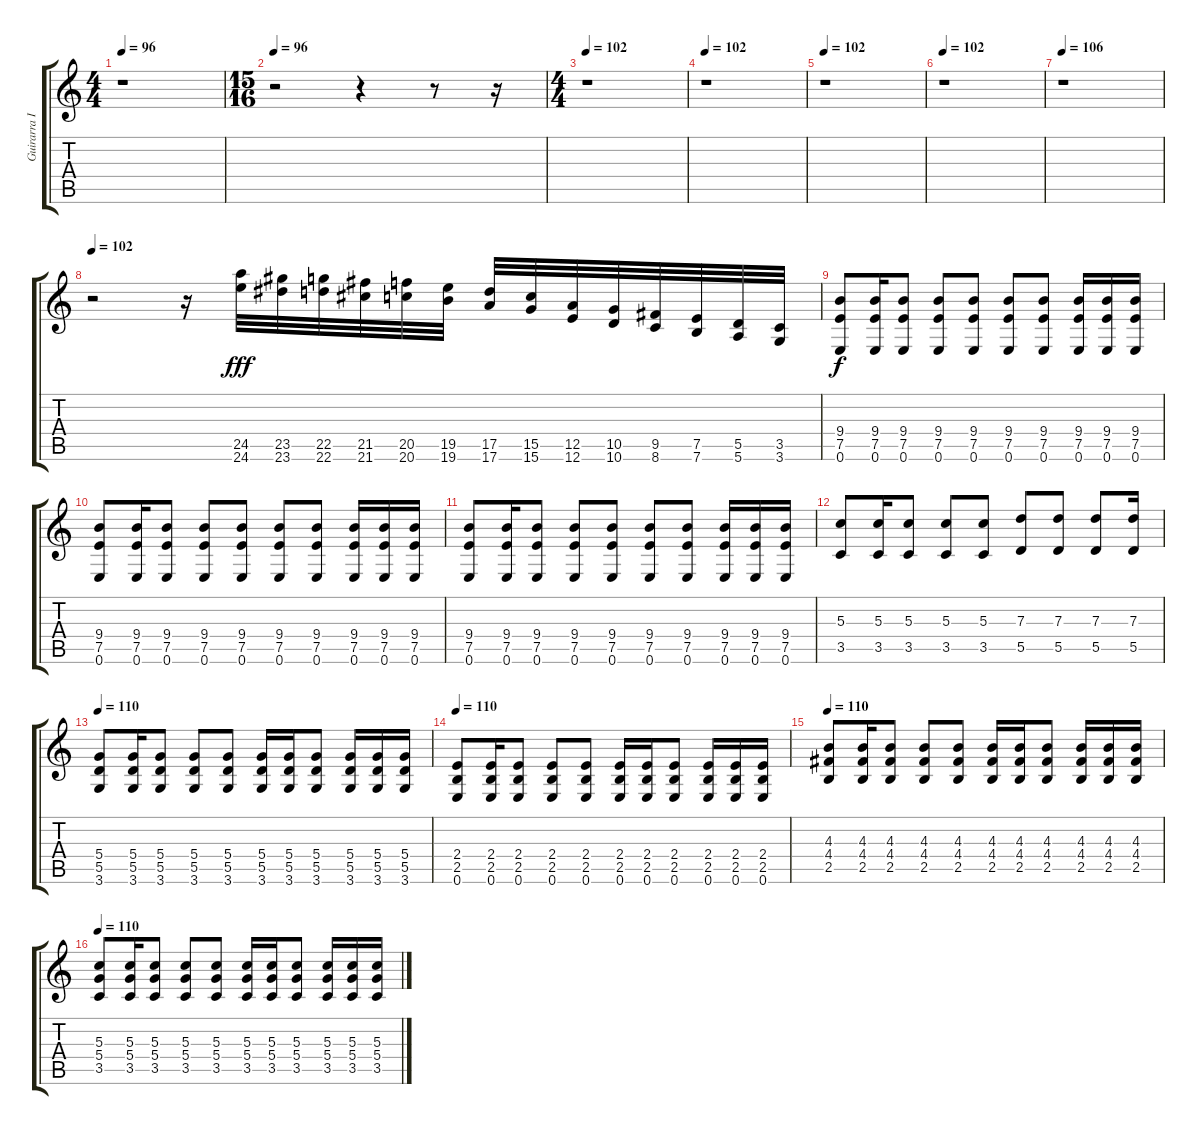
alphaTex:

\track ("Guirarra II" "Guirarra I") {instrument distortionguitar}
\staff {score tabs}
\tuning (E4 B3 G3 D3 A2 E2) {hide}
\ts (4 4)
\tempo 96
\clef g2
\ks c
r.1{dy f} |
\ts (15 16)
\tempo 96
r.2 r.4 r.8 r.16 |
\ts (4 4)
\tempo 106
\tempo 102
r.1 |
\tempo 106
\tempo 102
r.1 |
\tempo 106
\tempo 102
r.1 |
\tempo 106
\tempo 102
r.1 |
\tempo 106
r.1 |
\tempo 106
\tempo 102
r.2 r.16 (24.5 24.6).32{dy fff volume 13} (23.5 23.6).32 (22.5 22.6).32 (21.5 21.6).32 (20.5 20.6).32 (19.5 19.6).32 (17.5 17.6).32 (15.5 15.6).32 (12.5 12.6).32 (10.5 10.6).32 (9.5 8.6).32 (7.5 7.6).32 (5.5 5.6).32 (3.5 3.6).32 |
(9.4 7.5 0.6).8{dy f} (9.4 7.5 0.6).16 (9.4 7.5 0.6).8 (9.4 7.5 0.6).8 (9.4 7.5 0.6).8 (9.4 7.5 0.6).8 (9.4 7.5 0.6).8 (9.4 7.5 0.6).16 (9.4 7.5 0.6).16 (9.4 7.5 0.6).16 |
(9.4 7.5 0.6).8 (9.4 7.5 0.6).16 (9.4 7.5 0.6).8 (9.4 7.5 0.6).8 (9.4 7.5 0.6).8 (9.4 7.5 0.6).8 (9.4 7.5 0.6).8 (9.4 7.5 0.6).16 (9.4 7.5 0.6).16 (9.4 7.5 0.6).16 |
(9.4 7.5 0.6).8 (9.4 7.5 0.6).16 (9.4 7.5 0.6).8 (9.4 7.5 0.6).8 (9.4 7.5 0.6).8 (9.4 7.5 0.6).8 (9.4 7.5 0.6).8 (9.4 7.5 0.6).16 (9.4 7.5 0.6).16 (9.4 7.5 0.6).16 |
(5.3 3.5).8 (5.3 3.5).16 (5.3 3.5).8 (5.3 3.5).8 (5.3 3.5).8 (7.3 5.5).8 (7.3 5.5).8 (7.3 5.5).8 (7.3 5.5).16 |
\tempo 110
(5.4 5.5 3.6).8 (5.4 5.5 3.6).16 (5.4 5.5 3.6).8 (5.4 5.5 3.6).8 (5.4 5.5 3.6).8 (5.4 5.5 3.6).16 (5.4 5.5 3.6).16 (5.4 5.5 3.6).8 (5.4 5.5 3.6).16 (5.4 5.5 3.6).16 (5.4 5.5 3.6).16 |
\tempo 110
(2.4 2.5 0.6).8 (2.4 2.5 0.6).16 (2.4 2.5 0.6).8 (2.4 2.5 0.6).8 (2.4 2.5 0.6).8 (2.4 2.5 0.6).16 (2.4 2.5 0.6).16 (2.4 2.5 0.6).8 (2.4 2.5 0.6).16 (2.4 2.5 0.6).16 (2.4 2.5 0.6).16 |
\tempo 110
(4.3 4.4 2.5).8 (4.3 4.4 2.5).16 (4.3 4.4 2.5).8 (4.3 4.4 2.5).8 (4.3 4.4 2.5).8 (4.3 4.4 2.5).16 (4.3 4.4 2.5).16 (4.3 4.4 2.5).8 (4.3 4.4 2.5).16 (4.3 4.4 2.5).16 (4.3 4.4 2.5).16 |
\tempo 110
(5.3 5.4 3.5).8 (5.3 5.4 3.5).16 (5.3 5.4 3.5).8 (5.3 5.4 3.5).8 (5.3 5.4 3.5).8 (5.3 5.4 3.5).16 (5.3 5.4 3.5).16 (5.3 5.4 3.5).8 (5.3 5.4 3.5).16 (5.3 5.4 3.5).16 (5.3 5.4 3.5).16
